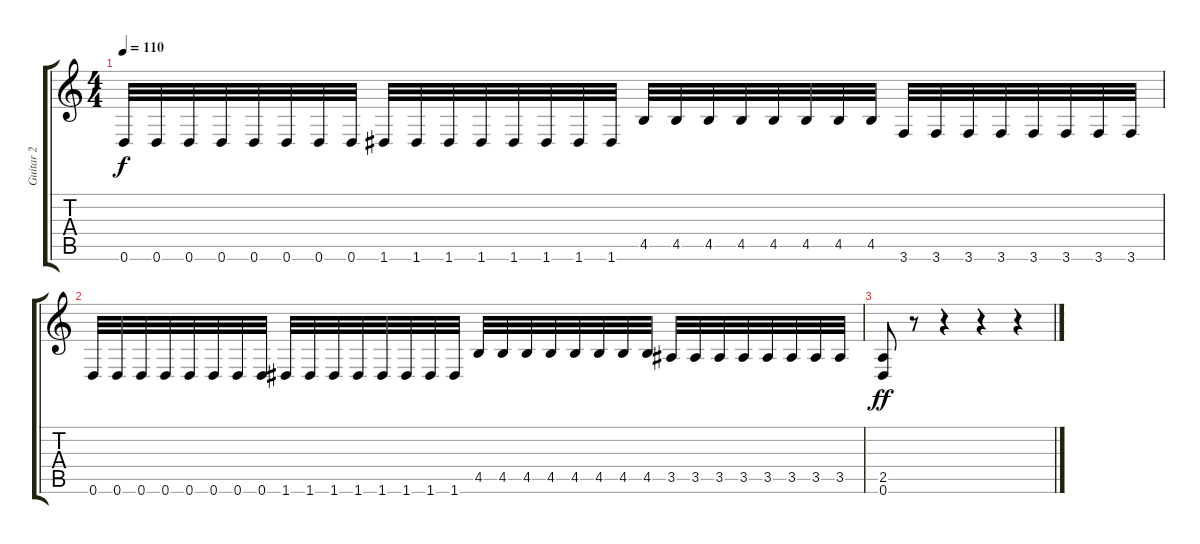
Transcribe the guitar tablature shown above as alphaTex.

\track ("Guitar 2" "Guitar 2") {instrument overdrivenguitar}
\staff {score tabs}
\tuning (D4 A3 F3 C3 G2 D2) {hide}
\ts (4 4)
\tempo 110
\clef g2
\ks c
0.6.32{dy f} 0.6.32 0.6.32 0.6.32 0.6.32 0.6.32 0.6.32 0.6.32 1.6.32 1.6.32 1.6.32 1.6.32 1.6.32 1.6.32 1.6.32 1.6.32 4.5.32 4.5.32 4.5.32 4.5.32 4.5.32 4.5.32 4.5.32 4.5.32 3.6.32 3.6.32 3.6.32 3.6.32 3.6.32 3.6.32 3.6.32 3.6.32 |
0.6.32 0.6.32 0.6.32 0.6.32 0.6.32 0.6.32 0.6.32 0.6.32 1.6.32 1.6.32 1.6.32 1.6.32 1.6.32 1.6.32 1.6.32 1.6.32 4.5.32 4.5.32 4.5.32 4.5.32 4.5.32 4.5.32 4.5.32 4.5.32 3.5.32 3.5.32 3.5.32 3.5.32 3.5.32 3.5.32 3.5.32 3.5.32 |
(2.5 0.6).8{dy ff} r.8 r.4 r.4 r.4
